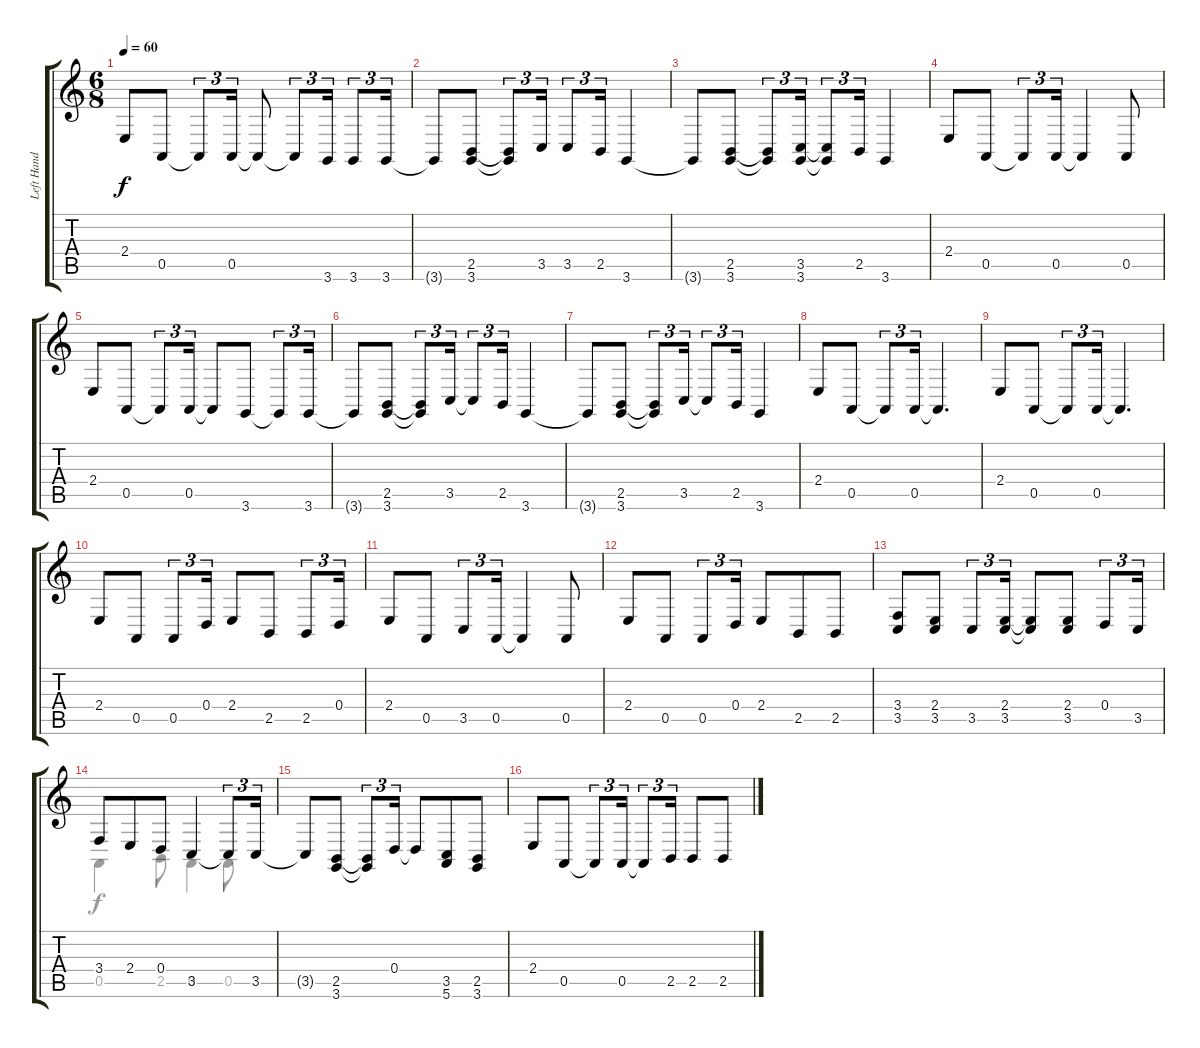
\track ("Left Hand" "Left Hand") {instrument acousticgrandpiano}
\staff {score tabs}
\tuning (E4 B3 G3 D3 A2 E2) {hide}
\voice
\ts (6 8)
\tempo 60
\clef g2
\ks c
2.4.8{dy f} 0.5.8 0.5{t}.8{tu (3 2)} 0.5.16{tu (3 2)} 0.5{t}.8 0.5{t}.8{tu (3 2)} 3.6.16{tu (3 2)} 3.6.8{tu (3 2)} 3.6.16{tu (3 2)} |
3.6{t}.8 (2.5 3.6).8 (2.5{t} 3.6{t}).8{tu (3 2)} 3.5.16{tu (3 2)} 3.5.8{tu (3 2)} 2.5.16{tu (3 2)} 3.6.4 |
3.6{t}.8 (2.5 3.6).8 (2.5{t} 3.6{t}).8{tu (3 2)} (3.5 3.6).16{tu (3 2)} (3.5{t} 3.6{t}).8{tu (3 2)} 2.5.16{tu (3 2)} 3.6.4 |
2.4.8 0.5.8 0.5{t}.8{tu (3 2)} 0.5.16{tu (3 2)} 0.5{t}.4 0.5.8 |
2.4.8 0.5.8 0.5{t}.8{tu (3 2)} 0.5.16{tu (3 2)} 0.5{t}.8 3.6.8 3.6{t}.8{tu (3 2)} 3.6.16{tu (3 2)} |
3.6{t}.8 (2.5 3.6).8 (2.5{t} 3.6{t}).8{tu (3 2)} 3.5.16{tu (3 2)} 3.5{t}.8{tu (3 2)} 2.5.16{tu (3 2)} 3.6.4 |
3.6{t}.8 (2.5 3.6).8 (2.5{t} 3.6{t}).8{tu (3 2)} 3.5.16{tu (3 2)} 3.5{t}.8{tu (3 2)} 2.5.16{tu (3 2)} 3.6.4 |
2.4.8 0.5.8 0.5{t}.8{tu (3 2)} 0.5.16{tu (3 2)} 0.5{t}.4{d} |
2.4.8 0.5.8 0.5{t}.8{tu (3 2)} 0.5.16{tu (3 2)} 0.5{t}.4{d} |
2.4.8 0.5.8 0.5.8{tu (3 2)} 0.4.16{tu (3 2)} 2.4.8 2.5.8 2.5.8{tu (3 2)} 0.4.16{tu (3 2)} |
2.4.8 0.5.8 3.5.8{tu (3 2)} 0.5.16{tu (3 2)} 0.5{t}.4 0.5.8 |
2.4.8 0.5.8 0.5.8{tu (3 2)} 0.4.16{tu (3 2)} 2.4.8 2.5.8 2.5.8 |
(3.4 3.5).8 (2.4 3.5).8 3.5.8{tu (3 2)} (2.4 3.5).16{tu (3 2)} (2.4{t} 3.5{t}).8 (2.4 3.5).8 0.4.8{tu (3 2)} 3.5.16{tu (3 2)} |
3.4.8 2.4.8 0.4.8 3.5.4 3.5{t}.8{tu (3 2)} 3.5.16{tu (3 2)} |
3.5{t}.8 (2.5 3.6).8 (2.5{t} 3.6{t}).8{tu (3 2)} 0.4.16{tu (3 2)} 0.4{t}.8 (3.5 5.6).8 (2.5 3.6).8 |
2.4.8 0.5.8 0.5{t}.8{tu (3 2)} 0.5.16{tu (3 2)} 0.5{t}.8{tu (3 2)} 2.5.16{tu (3 2)} 2.5.8 2.5.8
\voice
\clef g2
\ottava regular
\simile none
\ks c
|
|
|
|
|
|
|
|
|
|
|
|
|
0.5.4 2.5.8 0.5.4 0.5.8 |
|
